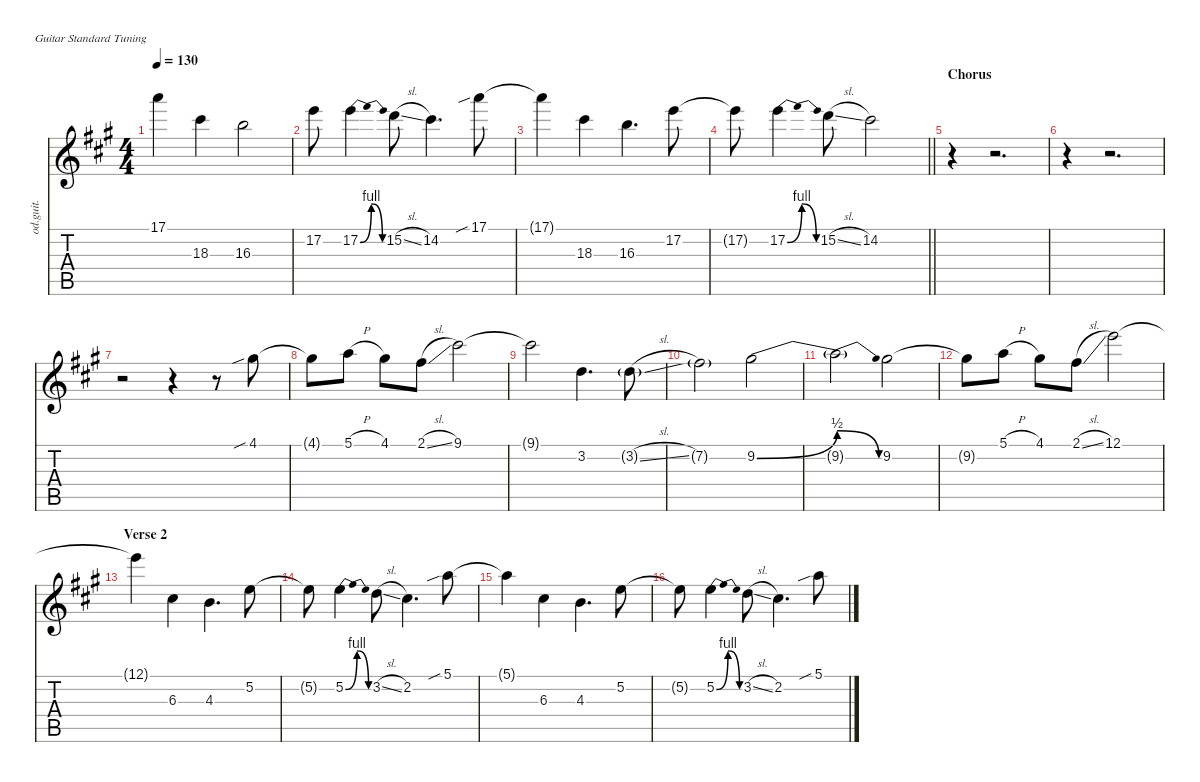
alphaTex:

\defaultSystemsLayout 4
\hideDynamics
\bracketExtendMode nobrackets
\track ("Guitar 2" "od.guit.") {instrument overdrivenguitar}
\staff {score tabs}
\tuning (E4 B3 G3 D3 A2 E2)
\ts (4 4)
\tempo 130
\clef g2
\ks a
17.1{t acc forcenatural}.4{dy f beam Down} 18.3{acc #}.4{beam Down} 16.3{acc forcenatural}.2{beam Down} |
17.2{acc forcenatural}.8{beam Down} 17.2{be (bendrelease 0 0 15 4 30 4 45 0) acc forcenatural}.4{beam Down} 15.2{sl acc forcenatural}.8{beam Down} 14.2{acc #}.4{d beam Down} 17.1{sib acc forcenatural}.8{beam Down} |
17.1{t acc forcenatural}.4{beam Down} 18.3{acc #}.4{beam Down} 16.3{acc forcenatural}.4{d beam Down} 17.2{acc forcenatural}.8{beam Down} |
\barLineRight lightlight
17.2{t acc forcenatural}.8{beam Down} 17.2{be (bendrelease 0 0 15 4 30 4 45 0) acc forcenatural}.4{beam Down} 15.2{sl acc forcenatural}.8{beam Down} 14.2{acc #}.2{beam Down} |
\section ("" "Chorus")
r.4{beam Down} r.2{d beam Down} |
r.4{beam Down} r.2{d beam Down} |
r.2{beam Down} r.4{beam Down} r.8{beam Down} 4.1{sib acc #}.8{beam Down} |
4.1{t acc #}.8{beam Down} 5.1{h acc forcenatural}.8{beam Down} 4.1{acc #}.8{beam Down} 2.1{sl acc #}.8{beam Down} 9.1{acc #}.2{beam Down} |
9.1{t acc #}.2{beam Down} 3.2{acc forcenatural}.4{d beam Down} 3.2{sl g acc forcenatural}.8{dy ff beam Down} |
7.2{g acc #}.2{dy fff beam Down} 9.2{be (bend 0 0 60 2) acc #}.2{dy f beam Down} |
9.2{be (release 0 2 60 0) t}.2{beam Down} 9.2{acc #}.2{beam Down} |
9.2{t acc #}.8{beam Down} 5.1{h acc forcenatural}.8{beam Down} 4.1{acc #}.8{beam Down} 2.1{sl acc #}.8{beam Down} 12.1{acc forcenatural}.2{beam Down} |
\section ("" "Verse 2")
12.1{t acc forcenatural}.4{beam Down} 6.3{acc #}.4{beam Down} 4.3{acc forcenatural}.4{d beam Down} 5.2{acc forcenatural}.8{beam Down} |
5.2{t acc forcenatural}.8{beam Down} 5.2{be (bendrelease 0 0 15 4 30 4 45 0) acc forcenatural}.4{beam Down} 3.2{sl acc forcenatural}.8{beam Down} 2.2{acc #}.4{d beam Down} 5.1{sib acc forcenatural}.8{beam Down} |
5.1{t acc forcenatural}.4{beam Down} 6.3{acc #}.4{beam Down} 4.3{acc forcenatural}.4{d beam Down} 5.2{acc forcenatural}.8{beam Down} |
5.2{t acc forcenatural}.8{beam Down} 5.2{be (bendrelease 0 0 15 4 30 4 45 0) acc forcenatural}.4{beam Down} 3.2{sl acc forcenatural}.8{beam Down} 2.2{acc #}.4{d beam Down} 5.1{sib acc forcenatural}.8{beam Down}
